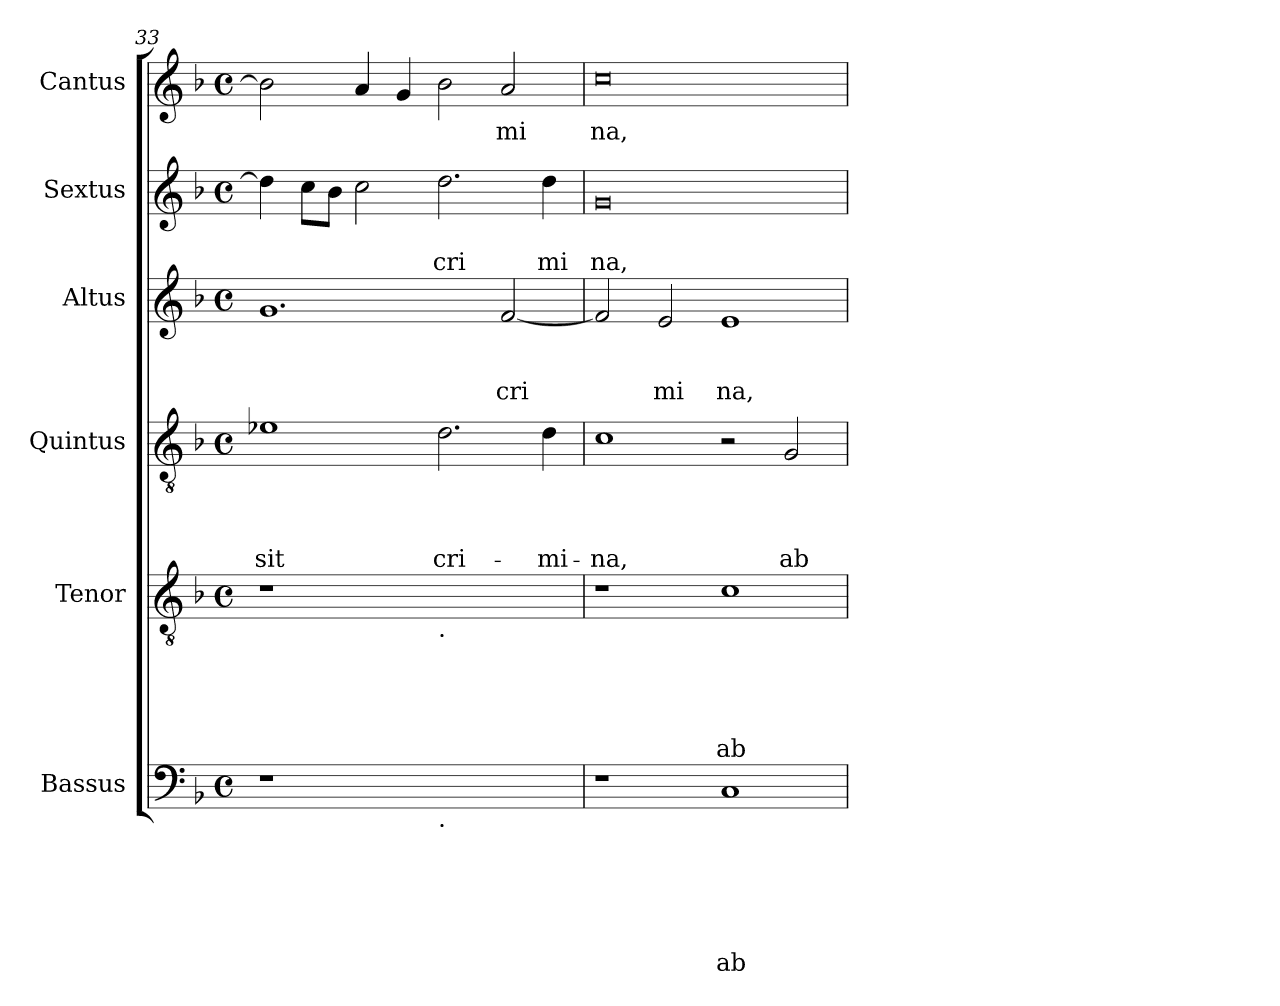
**kern	**text	**text	**text	**text	**text	**text	**kern	**text	**text	**text	**text	**text	**kern	**text	**text	**text	**text	**kern	**text	**text	**text	**kern	**text	**text	**kern	**text
*part6	*part6	*part6	*part6	*part6	*part6	*part6	*part5	*part5	*part5	*part5	*part5	*part5	*part4	*part4	*part4	*part4	*part4	*part3	*part3	*part3	*part3	*part2	*part2	*part2	*part1	*part1
*staff6	*staff6	*staff6	*staff6	*staff6	*staff6	*staff6	*staff5	*staff5	*staff5	*staff5	*staff5	*staff5	*staff4	*staff4	*staff4	*staff4	*staff4	*staff3	*staff3	*staff3	*staff3	*staff2	*staff2	*staff2	*staff1	*staff1
*I"Bassus	*	*	*	*	*	*	*I"Tenor	*	*	*	*	*	*I"Quintus	*	*	*	*	*I"Altus	*	*	*	*I"Sextus	*	*	*I"Cantus	*
*I'Bassus	*	*	*	*	*	*	*I'Tenor	*	*	*	*	*	*I'Quintus	*	*	*	*	*I'Altus	*	*	*	*I'Sextus	*	*	*I'Cantus	*
*clefF4	*	*	*	*	*	*	*clefGv2	*	*	*	*	*	*clefGv2	*	*	*	*	*clefG2	*	*	*	*clefG2	*	*	*clefG2	*
*k[b-]	*	*	*	*	*	*	*k[b-]	*	*	*	*	*	*k[b-]	*	*	*	*	*k[b-]	*	*	*	*k[b-]	*	*	*k[b-]	*
*F:	*	*	*	*	*	*	*F:	*	*	*	*	*	*F:	*	*	*	*	*F:	*	*	*	*F:	*	*	*F:	*
*M4/4	*	*	*	*	*	*	*M4/4	*	*	*	*	*	*M4/4	*	*	*	*	*M4/4	*	*	*	*M4/4	*	*	*M4/4	*
*met(c)	*	*	*	*	*	*	*met(c)	*	*	*	*	*	*met(c)	*	*	*	*	*met(c)	*	*	*	*met(c)	*	*	*met(c)	*
=33	=33	=33	=33	=33	=33	=33	=33	=33	=33	=33	=33	=33	=33	=33	=33	=33	=33	=33	=33	=33	=33	=33	=33	=33	=33	=33
!	!	!	!	!	!	!	!	!	!	!	!	!	!	!	!	!	!LO:LY:b	!	!	!	!	!	!	!	!	!
1r	.	.	.	.	.	.	1r	.	.	.	.	.	1e-X	.	.	.	-sit	1.g	.	.	.	4dd\]	.	.	2b-\]	.
.	.	.	.	.	.	.	.	.	.	.	.	.	.	.	.	.	.	.	.	.	.	8cc\L	.	.	.	.
.	.	.	.	.	.	.	.	.	.	.	.	.	.	.	.	.	.	.	.	.	.	8b-\J	.	.	.	.
.	.	.	.	.	.	.	.	.	.	.	.	.	.	.	.	.	.	.	.	.	.	2cc\	.	.	4a/	.
.	.	.	.	.	.	.	.	.	.	.	.	.	.	.	.	.	.	.	.	.	.	.	.	.	4g/	.
!	!	!	!	!	!	!	!LO:TX:b:t=.	!	!	!	!	!	!	!	!	!	!	!	!	!	!	!	!	!	!	!
!LO:TX:b:t=.	!	!	!	!	!	!	!	!	!	!	!	!	!	!	!	!	!	!	!	!	!	!	!	!	!	!
!	!	!	!	!	!	!	!	!	!	!	!	!	!	!	!	!	!LO:LY:b	!	!	!	!	!	!	!LO:LY:b	!	!
1ryy	.	.	.	.	.	.	1ryy	.	.	.	.	.	2.d\	.	.	.	cri-	.	.	.	.	2.dd\	.	cri	2b-\	.
!	!	!	!	!	!	!	!	!	!	!	!	!	!	!	!	!	!	!	!	!	!LO:LY:b	!	!	!	!	!LO:LY:b
.	.	.	.	.	.	.	.	.	.	.	.	.	.	.	.	.	.	[<2f/	.	.	cri	.	.	.	2a/	mi
!	!	!	!	!	!	!	!	!	!	!	!	!	!	!	!	!	!LO:LY:b	!	!	!	!	!	!	!LO:LY:b	!	!
.	.	.	.	.	.	.	.	.	.	.	.	.	4d\	.	.	.	-mi-	.	.	.	.	4dd\	.	mi	.	.
!!LO:LB:g=z
=34!	=34!	=34!	=34!	=34!	=34!	=34!	=34!	=34!	=34!	=34!	=34!	=34!	=34!	=34!	=34!	=34!	=34!	=34!	=34!	=34!	=34!	=34!	=34!	=34!	=34!	=34!
!	!	!	!	!	!	!	!	!	!	!	!	!	!	!	!	!	!LO:LY:b	!	!	!	!	!	!	!LO:LY:b	!	!LO:LY:b
1r	.	.	.	.	.	.	1r	.	.	.	.	.	1c	.	.	.	-na,	2f/]	.	.	.	0g	.	na,	0cc	na,
!	!	!	!	!	!	!	!	!	!	!	!	!	!	!	!	!	!	!	!	!	!LO:LY:b	!	!	!	!	!
.	.	.	.	.	.	.	.	.	.	.	.	.	.	.	.	.	.	2e/	.	.	mi	.	.	.	.	.
!	!	!	!	!	!	!LO:LY:b	!	!	!	!	!	!LO:LY:b	!	!	!	!	!	!	!	!	!LO:LY:b	!	!	!	!	!
1C	.	.	.	.	.	ab	1c	.	.	.	.	ab	2r	.	.	.	.	1e	.	.	na,	.	.	.	.	.
!	!	!	!	!	!	!	!	!	!	!	!	!	!	!	!	!	!LO:LY:b	!	!	!	!	!	!	!	!	!
.	.	.	.	.	.	.	.	.	.	.	.	.	2G/	.	.	.	ab	.	.	.	.	.	.	.	.	.
=!	=!	=!	=!	=!	=!	=!	=!	=!	=!	=!	=!	=!	=!	=!	=!	=!	=!	=!	=!	=!	=!	=!	=!	=!	=!	=!
*-	*-	*-	*-	*-	*-	*-	*-	*-	*-	*-	*-	*-	*-	*-	*-	*-	*-	*-	*-	*-	*-	*-	*-	*-	*-	*-
